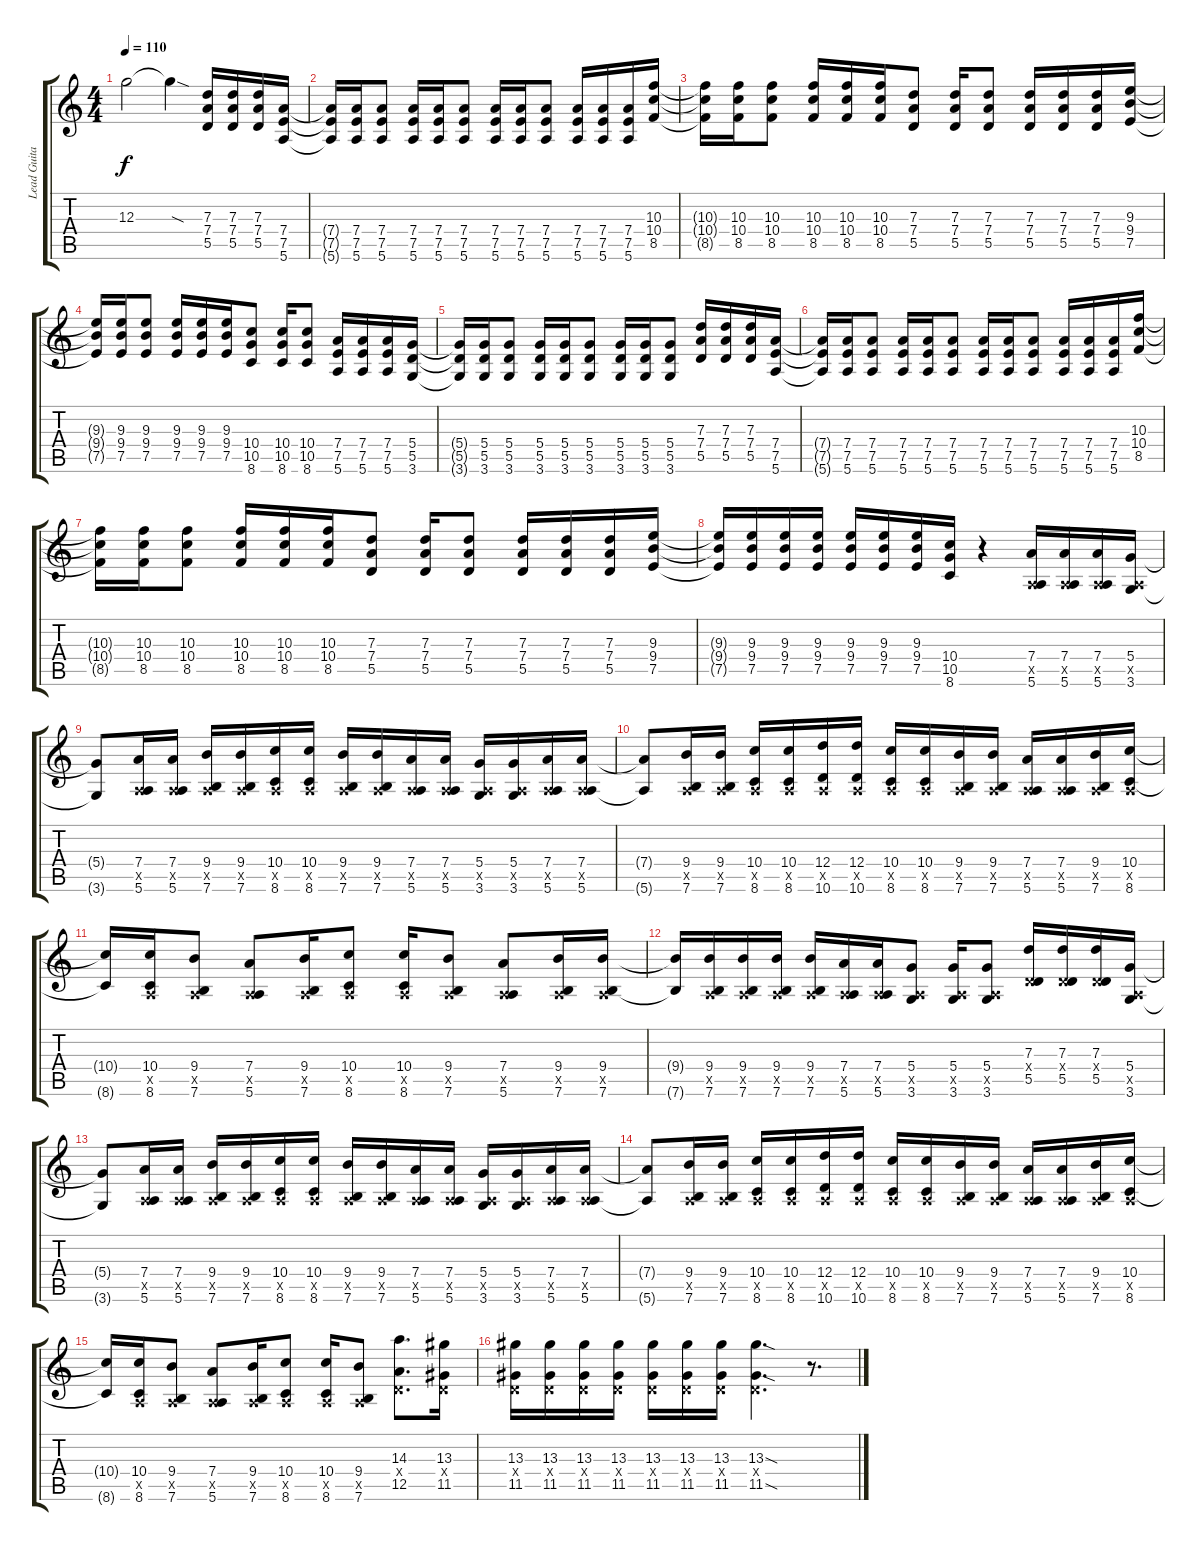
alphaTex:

\track ("Lead Guitar" "Lead Guita") {instrument distortionguitar}
\staff {score tabs}
\tuning (E4 B3 G3 D3 A2 E2) {hide}
\ts (4 4)
\tempo 110
\clef g2
\ks c
12.3{t}.2{dy f} 12.3{sod t}.4 (7.3 7.4 5.5).16{volume 15} (7.3 7.4 5.5).16 (7.3 7.4 5.5).16 (7.4 7.5 5.6).16 |
(7.4{t} 7.5{t} 5.6{t}).16 (7.4 7.5 5.6).16 (7.4 7.5 5.6).8 (7.4 7.5 5.6).16 (7.4 7.5 5.6).16 (7.4 7.5 5.6).8 (7.4 7.5 5.6).16 (7.4 7.5 5.6).16 (7.4 7.5 5.6).8 (7.4 7.5 5.6).16 (7.4 7.5 5.6).16 (7.4 7.5 5.6).16 (10.3 10.4 8.5).16 |
(10.3{t} 10.4{t} 8.5{t}).16 (10.3 10.4 8.5).16 (10.3 10.4 8.5).8 (10.3 10.4 8.5).16 (10.3 10.4 8.5).16 (10.3 10.4 8.5).16 (7.3 7.4 5.5).8 (7.3 7.4 5.5).16 (7.3 7.4 5.5).8 (7.3 7.4 5.5).16 (7.3 7.4 5.5).16 (7.3 7.4 5.5).16 (9.3 9.4 7.5).16 |
(9.3{t} 9.4{t} 7.5{t}).16 (9.3 9.4 7.5).16 (9.3 9.4 7.5).8 (9.3 9.4 7.5).16 (9.3 9.4 7.5).16 (9.3 9.4 7.5).16 (10.4 10.5 8.6).8 (10.4 10.5 8.6).16 (10.4 10.5 8.6).8 (7.4 7.5 5.6).16 (7.4 7.5 5.6).16 (7.4 7.5 5.6).16 (5.4 5.5 3.6).16 |
(5.4{t} 5.5{t} 3.6{t}).16 (5.4 5.5 3.6).16 (5.4 5.5 3.6).8 (5.4 5.5 3.6).16 (5.4 5.5 3.6).16 (5.4 5.5 3.6).8 (5.4 5.5 3.6).16 (5.4 5.5 3.6).16 (5.4 5.5 3.6).8 (7.3 7.4 5.5).16 (7.3 7.4 5.5).16 (7.3 7.4 5.5).16 (7.4 7.5 5.6).16 |
(7.4{t} 7.5{t} 5.6{t}).16 (7.4 7.5 5.6).16 (7.4 7.5 5.6).8 (7.4 7.5 5.6).16 (7.4 7.5 5.6).16 (7.4 7.5 5.6).8 (7.4 7.5 5.6).16 (7.4 7.5 5.6).16 (7.4 7.5 5.6).8 (7.4 7.5 5.6).16 (7.4 7.5 5.6).16 (7.4 7.5 5.6).16 (10.3 10.4 8.5).16 |
(10.3{t} 10.4{t} 8.5{t}).16 (10.3 10.4 8.5).16 (10.3 10.4 8.5).8 (10.3 10.4 8.5).16 (10.3 10.4 8.5).16 (10.3 10.4 8.5).16 (7.3 7.4 5.5).8 (7.3 7.4 5.5).16 (7.3 7.4 5.5).8 (7.3 7.4 5.5).16 (7.3 7.4 5.5).16 (7.3 7.4 5.5).16 (9.3 9.4 7.5).16 |
(9.3{t} 9.4{t} 7.5{t}).16 (9.3 9.4 7.5).16 (9.3 9.4 7.5).16 (9.3 9.4 7.5).16 (9.3 9.4 7.5).16 (9.3 9.4 7.5).16 (9.3 9.4 7.5).16 (10.4 10.5 8.6).16 r.4 (7.4 0.5{x} 5.6).16{volume 14} (7.4 0.5{x} 5.6).16 (7.4 0.5{x} 5.6).16 (5.4 0.5{x} 3.6).16 |
(5.4{t} 3.6{t}).8 (7.4 0.5{x} 5.6).16 (7.4 0.5{x} 5.6).16 (9.4 0.5{x} 7.6).16 (9.4 0.5{x} 7.6).16 (10.4 0.5{x} 8.6).16 (10.4 0.5{x} 8.6).16 (9.4 0.5{x} 7.6).16 (9.4 0.5{x} 7.6).16 (7.4 0.5{x} 5.6).16 (7.4 0.5{x} 5.6).16 (5.4 0.5{x} 3.6).16 (5.4 0.5{x} 3.6).16 (7.4 0.5{x} 5.6).16 (7.4 0.5{x} 5.6).16 |
(7.4{t} 5.6{t}).8 (9.4 0.5{x} 7.6).16 (9.4 0.5{x} 7.6).16 (10.4 0.5{x} 8.6).16 (10.4 0.5{x} 8.6).16 (12.4 0.5{x} 10.6).16 (12.4 0.5{x} 10.6).16 (10.4 0.5{x} 8.6).16 (10.4 0.5{x} 8.6).16 (9.4 0.5{x} 7.6).16 (9.4 0.5{x} 7.6).16 (7.4 0.5{x} 5.6).16 (7.4 0.5{x} 5.6).16 (9.4 0.5{x} 7.6).16 (10.4 0.5{x} 8.6).16 |
(10.4{t} 8.6{t}).16 (10.4 0.5{x} 8.6).16 (9.4 0.5{x} 7.6).8 (7.4 0.5{x} 5.6).8 (9.4 0.5{x} 7.6).16 (10.4 0.5{x} 8.6).8 (10.4 0.5{x} 8.6).16 (9.4 0.5{x} 7.6).8 (7.4 0.5{x} 5.6).8 (9.4 0.5{x} 7.6).16 (9.4 0.5{x} 7.6).16 |
(9.4{t} 7.6{t}).16 (9.4 0.5{x} 7.6).16 (9.4 0.5{x} 7.6).16 (9.4 0.5{x} 7.6).16 (9.4 0.5{x} 7.6).16 (7.4 0.5{x} 5.6).16 (7.4 0.5{x} 5.6).16 (5.4 0.5{x} 3.6).8 (5.4 0.5{x} 3.6).16 (5.4 0.5{x} 3.6).8 (7.3 0.4{x} 5.5).16 (7.3 0.4{x} 5.5).16 (7.3 0.4{x} 5.5).16 (5.4 0.5{x} 3.6).16 |
(5.4{t} 3.6{t}).8 (7.4 0.5{x} 5.6).16 (7.4 0.5{x} 5.6).16 (9.4 0.5{x} 7.6).16 (9.4 0.5{x} 7.6).16 (10.4 0.5{x} 8.6).16 (10.4 0.5{x} 8.6).16 (9.4 0.5{x} 7.6).16 (9.4 0.5{x} 7.6).16 (7.4 0.5{x} 5.6).16 (7.4 0.5{x} 5.6).16 (5.4 0.5{x} 3.6).16 (5.4 0.5{x} 3.6).16 (7.4 0.5{x} 5.6).16 (7.4 0.5{x} 5.6).16 |
(7.4{t} 5.6{t}).8 (9.4 0.5{x} 7.6).16 (9.4 0.5{x} 7.6).16 (10.4 0.5{x} 8.6).16 (10.4 0.5{x} 8.6).16 (12.4 0.5{x} 10.6).16 (12.4 0.5{x} 10.6).16 (10.4 0.5{x} 8.6).16 (10.4 0.5{x} 8.6).16 (9.4 0.5{x} 7.6).16 (9.4 0.5{x} 7.6).16 (7.4 0.5{x} 5.6).16 (7.4 0.5{x} 5.6).16 (9.4 0.5{x} 7.6).16 (10.4 0.5{x} 8.6).16 |
(10.4{t} 8.6{t}).16 (10.4 0.5{x} 8.6).16 (9.4 0.5{x} 7.6).8 (7.4 0.5{x} 5.6).8 (9.4 0.5{x} 7.6).16 (10.4 0.5{x} 8.6).8 (10.4 0.5{x} 8.6).16 (9.4 0.5{x} 7.6).8 (14.3 0.4{x} 12.5).8{d} (13.3 0.4{x} 11.5).16 |
(13.3 0.4{x} 11.5).16 (13.3 0.4{x} 11.5).16 (13.3 0.4{x} 11.5).16 (13.3 0.4{x} 11.5).16 (13.3 0.4{x} 11.5).16 (13.3 0.4{x} 11.5).16 (13.3 0.4{x} 11.5).16 (13.3{sod} 0.4{x} 11.5{sod}).4{d} r.8{d}
